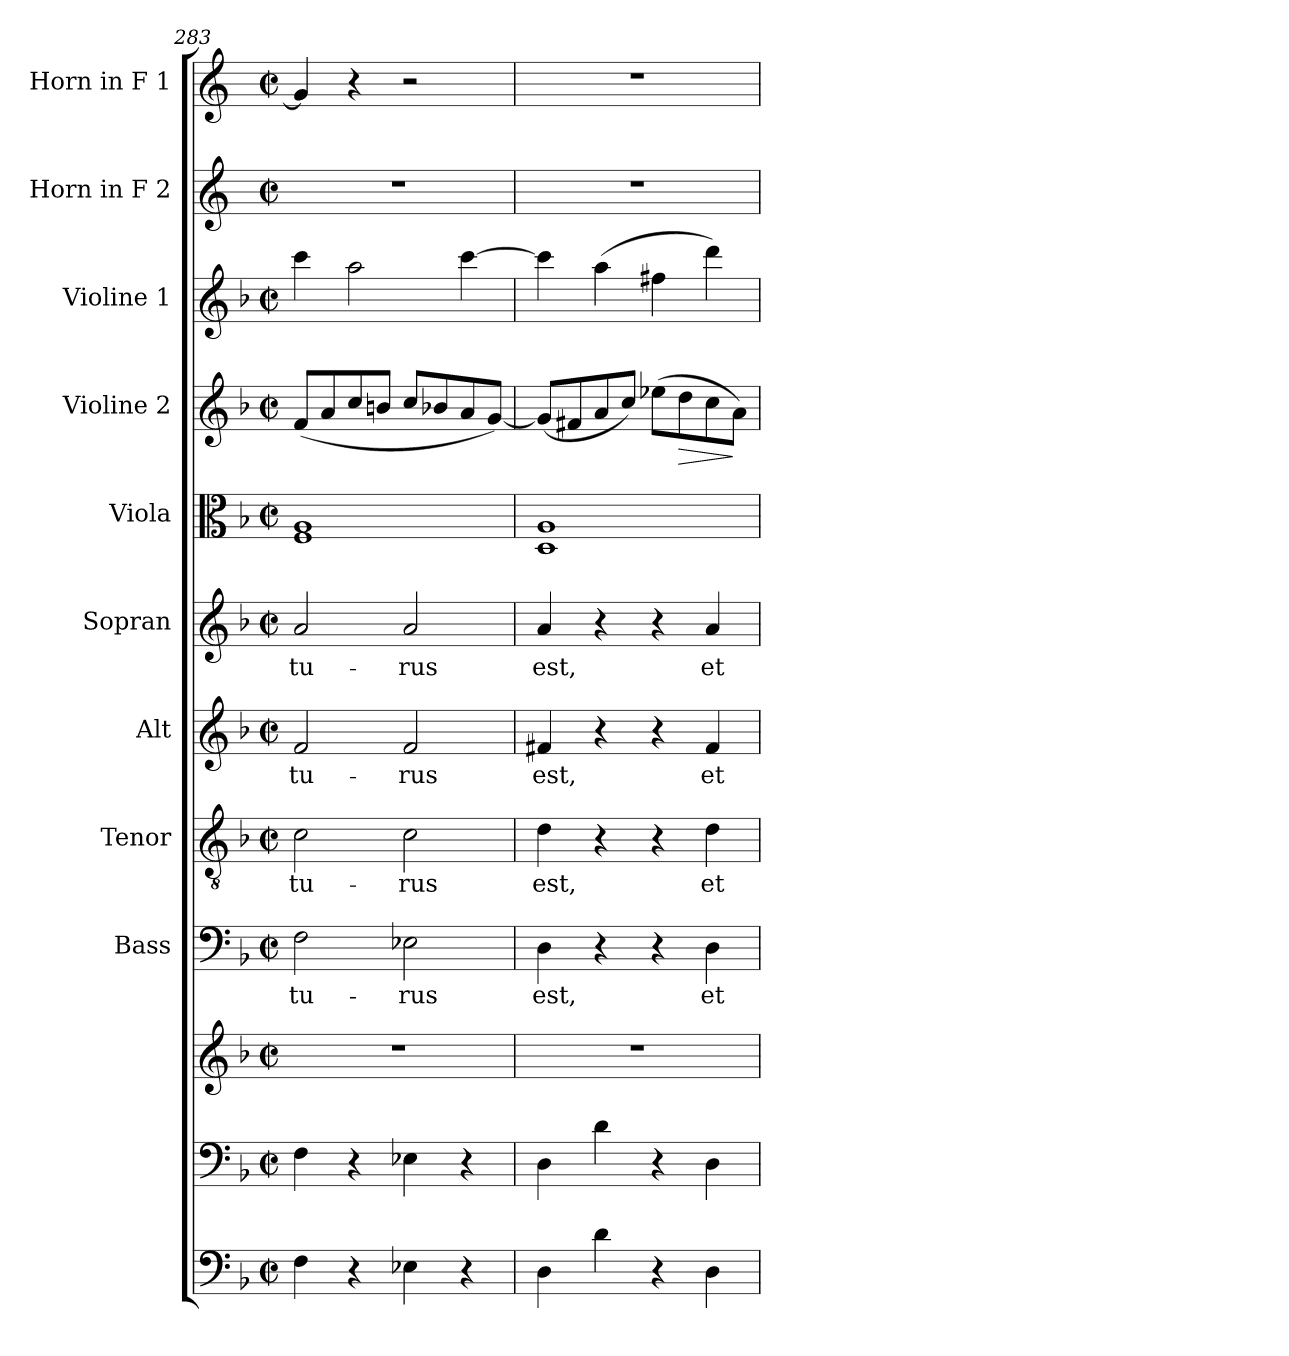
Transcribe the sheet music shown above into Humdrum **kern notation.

**kern	**kern	**kern	**kern	**text	**kern	**text	**kern	**text	**kern	**text	**kern	**kern	**dynam	**kern	**kern	**kern
*part11	*part10	*part10	*part9	*part9	*part8	*part8	*part7	*part7	*part6	*part6	*part5	*part4	*part4	*part3	*part2	*part1
*staff12	*staff11	*staff10	*staff9	*staff9	*staff8	*staff8	*staff7	*staff7	*staff6	*staff6	*staff5	*staff4	*staff4	*staff3	*staff2	*staff1
*	*	*	*I"Bass	*	*I"Tenor	*	*I"Alt	*	*I"Sopran	*	*I"Viola	*I"Violine 2	*	*I"Violine 1	*I"Horn in F 2	*I"Horn in F 1
*	*	*	*I'B.	*	*I'T.	*	*I'A.	*	*I'S.	*	*I'Vla.	*I'Vl. 2	*	*I'Vl. 1	*	*
!!LO:PB:g=z
*clefF4	*clefF4	*clefG2	*clefF4	*	*clefGv2	*	*clefG2	*	*clefG2	*	*clefC3	*clefG2	*	*clefG2	*clefG2	*clefG2
*ITrd7c12	*	*	*	*	*	*	*	*	*	*	*	*	*	*	*ITrd4c7	*ITrd4c7
*k[b-]	*k[b-]	*k[b-]	*k[b-]	*	*k[b-]	*	*k[b-]	*	*k[b-]	*	*k[b-]	*k[b-]	*	*k[b-]	*k[b-]	*k[b-]
*F:	*F:	*F:	*F:	*	*F:	*	*F:	*	*F:	*	*F:	*F:	*	*F:	*F:	*F:
*M2/2	*M2/2	*M2/2	*M2/2	*	*M2/2	*	*M2/2	*	*M2/2	*	*M2/2	*M2/2	*	*M2/2	*M2/2	*M2/2
*met(c|)	*met(c|)	*met(c|)	*met(c|)	*	*met(c|)	*	*met(c|)	*	*met(c|)	*	*met(c|)	*met(c|)	*	*met(c|)	*met(c|)	*met(c|)
=283	=283	=283	=283	=283	=283	=283	=283	=283	=283	=283	=283	=283	=283	=283	=283	=283
!	!	!	!	!LO:LY:b	!	!LO:LY:b	!	!LO:LY:b	!	!LO:LY:b	!	!	!	!	!	!
4FF\	4F\	1r	2F\	-tu-	2c\	-tu-	2f/	-tu-	2a/	-tu-	1F 1A	(<8f/L	.	4ccc\	1r	4c/]
.	.	.	.	.	.	.	.	.	.	.	.	8a/	.	.	.	.
4r	4r	.	.	.	.	.	.	.	.	.	.	8cc/	.	2aa\	.	4r
.	.	.	.	.	.	.	.	.	.	.	.	8bn/J	.	.	.	.
!	!	!	!	!LO:LY:b	!	!LO:LY:b	!	!LO:LY:b	!	!LO:LY:b	!	!	!	!	!	!
4EE-X\	4E-X\	.	2E-X\	-rus	2c\	-rus	2f/	-rus	2a/	-rus	.	8cc/L	.	.	.	2r
.	.	.	.	.	.	.	.	.	.	.	.	8b-X/	.	.	.	.
4r	4r	.	.	.	.	.	.	.	.	.	.	8a/	.	[4ccc\	.	.
.	.	.	.	.	.	.	.	.	.	.	.	[8g/J)	.	.	.	.
=284	=284	=284	=284	=284	=284	=284	=284	=284	=284	=284	=284	=284	=284	=284	=284	=284
!	!	!	!	!LO:LY:b	!	!LO:LY:b	!	!LO:LY:b	!	!LO:LY:b	!	!	!	!	!	!
4DD\	4D\	1r	4D\	est,	4d\	est,	4f#X/	est,	4a/	est,	1D 1A	(<8g/L]	.	4ccc\]	1r	1r
.	.	.	.	.	.	.	.	.	.	.	.	8f#X/	.	.	.	.
4D\	4d\	.	4r	.	4r	.	4r	.	4r	.	.	8a/	.	(>4aa\	.	.
.	.	.	.	.	.	.	.	.	.	.	.	8cc/J)	.	.	.	.
4r	4r	.	4r	.	4r	.	4r	.	4r	.	.	(>8ee-X\L	.	4ff#X\	.	.
!	!	!	!	!	!	!	!	!	!	!	!	!	!LO:HP:b	!	!	!
.	.	.	.	.	.	.	.	.	.	.	.	8dd\	>	.	.	.
!	!	!	!	!LO:LY:b	!	!LO:LY:b	!	!LO:LY:b	!	!LO:LY:b	!	!	!	!	!	!
4DD\	4D\	.	4D\	et	4d\	et	4f#/	et	4a/	et	.	8cc\	.	4ddd\)	.	.
.	.	.	.	.	.	.	.	.	.	.	.	8a\J)	]	.	.	.
=	=	=	=	=	=	=	=	=	=	=	=	=	=	=	=	=
*-	*-	*-	*-	*-	*-	*-	*-	*-	*-	*-	*-	*-	*-	*-	*-	*-
